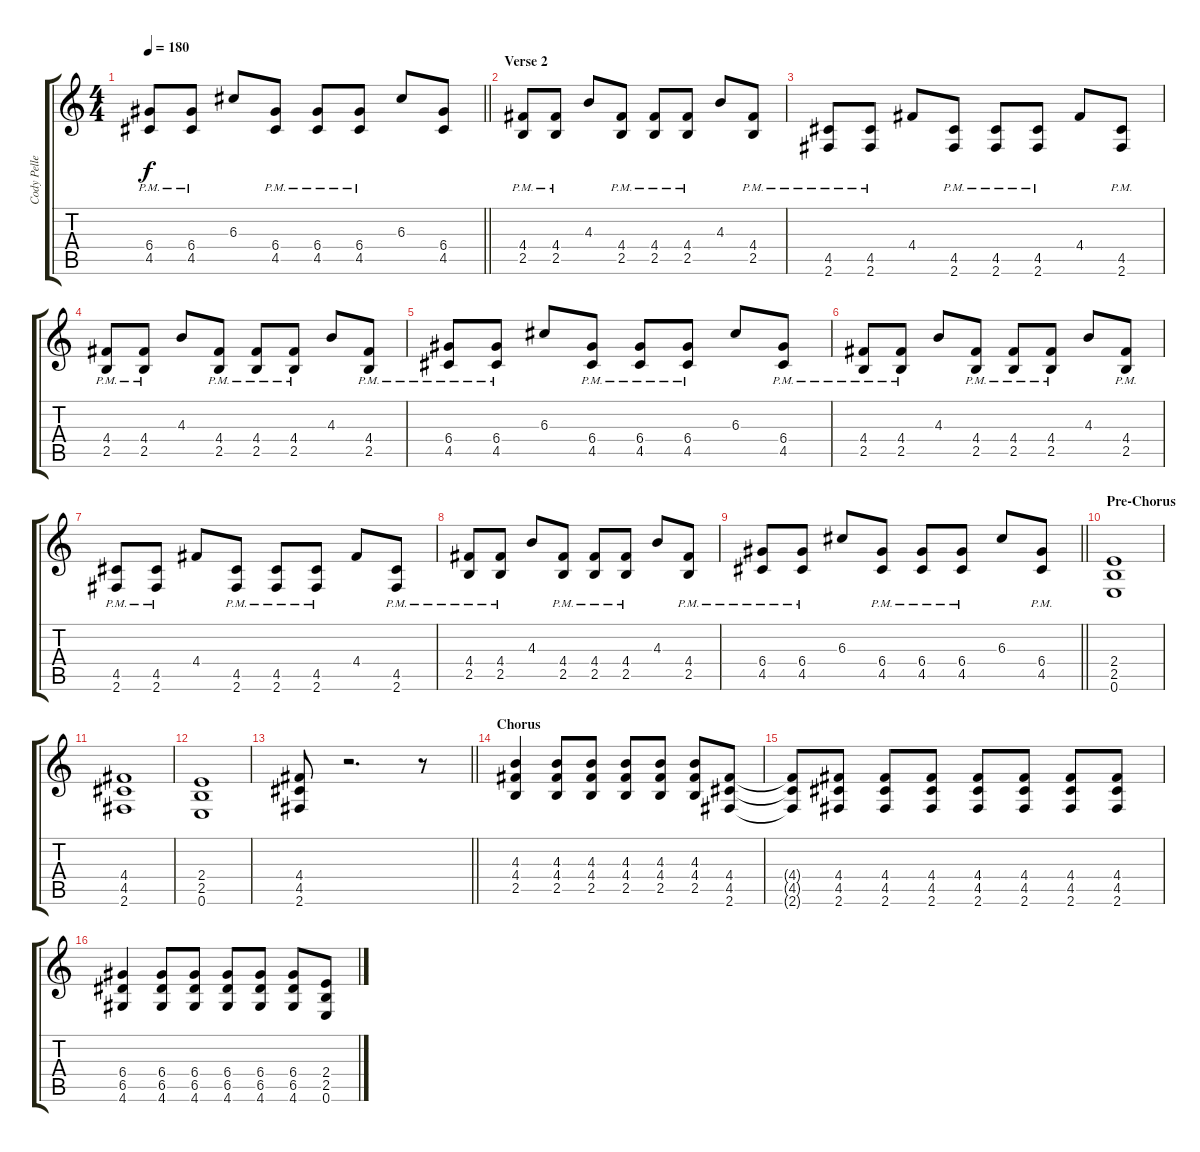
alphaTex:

\track ("Cody Pellerin" "Cody Pelle") {instrument overdrivenguitar}
\staff {score tabs}
\tuning (E4 B3 G3 D3 A2 E2) {hide}
\ts (4 4)
\tempo 180
\clef g2
\barLineRight lightlight
\ks c
(6.4 4.5{pm}).8{dy f} (6.4 4.5{pm}).8 6.3.8 (6.4 4.5{pm}).8 (6.4 4.5{pm}).8 (6.4 4.5{pm}).8 6.3.8 (6.4 4.5).8 |
\section ("" "Verse 2")
(4.4 2.5{pm}).8 (4.4 2.5{pm}).8 4.3.8 (4.4 2.5{pm}).8 (4.4 2.5{pm}).8 (4.4 2.5{pm}).8 4.3.8 (4.4 2.5{pm}).8 |
(4.5 2.6{pm}).8 (4.5 2.6{pm}).8 4.4.8 (4.5 2.6{pm}).8 (4.5 2.6{pm}).8 (4.5 2.6{pm}).8 4.4.8 (4.5 2.6{pm}).8 |
(4.4 2.5{pm}).8 (4.4 2.5{pm}).8 4.3.8 (4.4 2.5{pm}).8 (4.4 2.5{pm}).8 (4.4 2.5{pm}).8 4.3.8 (4.4 2.5{pm}).8 |
(6.4 4.5{pm}).8 (6.4 4.5{pm}).8 6.3.8 (6.4 4.5{pm}).8 (6.4 4.5{pm}).8 (6.4 4.5{pm}).8 6.3.8 (6.4 4.5{pm}).8 |
(4.4 2.5{pm}).8 (4.4 2.5{pm}).8 4.3.8 (4.4 2.5{pm}).8 (4.4 2.5{pm}).8 (4.4 2.5{pm}).8 4.3.8 (4.4 2.5{pm}).8 |
(4.5 2.6{pm}).8 (4.5 2.6{pm}).8 4.4.8 (4.5 2.6{pm}).8 (4.5 2.6{pm}).8 (4.5 2.6{pm}).8 4.4.8 (4.5 2.6{pm}).8 |
(4.4 2.5{pm}).8 (4.4 2.5{pm}).8 4.3.8 (4.4 2.5{pm}).8 (4.4 2.5{pm}).8 (4.4 2.5{pm}).8 4.3.8 (4.4 2.5{pm}).8 |
\barLineRight lightlight
(6.4 4.5{pm}).8 (6.4 4.5{pm}).8 6.3.8 (6.4 4.5{pm}).8 (6.4 4.5{pm}).8 (6.4 4.5{pm}).8 6.3.8 (6.4 4.5{pm}).8 |
\section ("" "Pre-Chorus")
(2.4 2.5 0.6).1 |
(4.4 4.5 2.6).1 |
(2.4 2.5 0.6).1 |
\barLineRight lightlight
(4.4 4.5 2.6).8 r.2{d} r.8 |
\section ("" "Chorus")
(4.3 4.4 2.5).4 (4.3 4.4 2.5).8 (4.3 4.4 2.5).8 (4.3 4.4 2.5).8 (4.3 4.4 2.5).8 (4.3 4.4 2.5).8 (4.4 4.5 2.6).8 |
(4.4{t} 4.5{t} 2.6{t}).8 (4.4 4.5 2.6).8 (4.4 4.5 2.6).8 (4.4 4.5 2.6).8 (4.4 4.5 2.6).8 (4.4 4.5 2.6).8 (4.4 4.5 2.6).8 (4.4 4.5 2.6).8 |
(6.4 6.5 4.6).4 (6.4 6.5 4.6).8 (6.4 6.5 4.6).8 (6.4 6.5 4.6).8 (6.4 6.5 4.6).8 (6.4 6.5 4.6).8 (2.4 2.5 0.6).8
